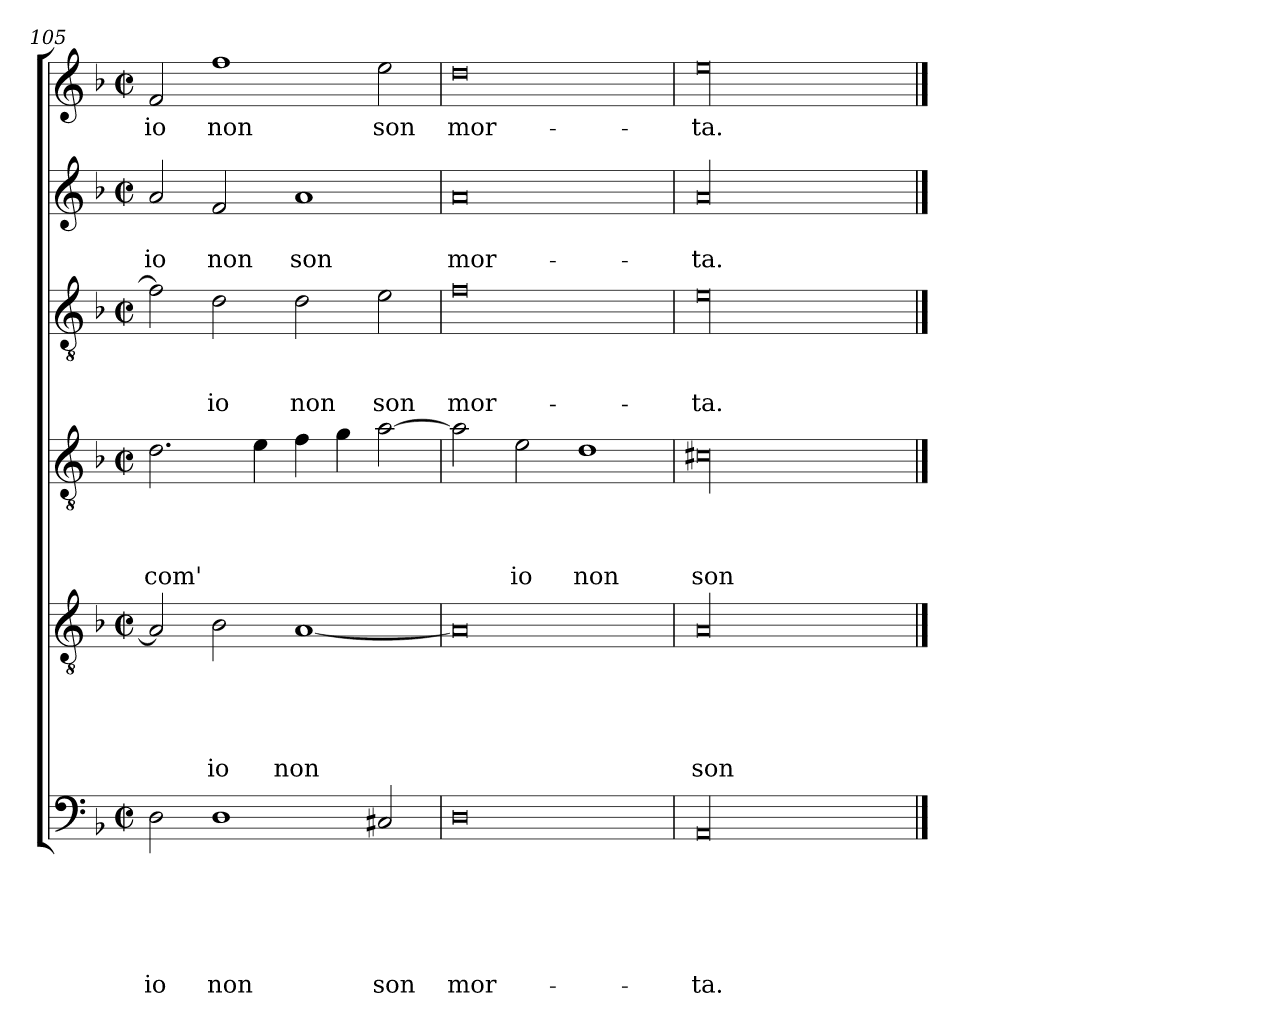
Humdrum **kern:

**kern	**text	**text	**text	**text	**text	**text	**kern	**text	**text	**text	**text	**text	**kern	**text	**text	**text	**text	**kern	**text	**text	**text	**kern	**text	**text	**kern	**text
*part6	*part6	*part6	*part6	*part6	*part6	*part6	*part5	*part5	*part5	*part5	*part5	*part5	*part4	*part4	*part4	*part4	*part4	*part3	*part3	*part3	*part3	*part2	*part2	*part2	*part1	*part1
*staff6	*staff6	*staff6	*staff6	*staff6	*staff6	*staff6	*staff5	*staff5	*staff5	*staff5	*staff5	*staff5	*staff4	*staff4	*staff4	*staff4	*staff4	*staff3	*staff3	*staff3	*staff3	*staff2	*staff2	*staff2	*staff1	*staff1
*clefF4	*	*	*	*	*	*	*clefGv2	*	*	*	*	*	*clefGv2	*	*	*	*	*clefGv2	*	*	*	*clefG2	*	*	*clefG2	*
*k[b-]	*	*	*	*	*	*	*k[b-]	*	*	*	*	*	*k[b-]	*	*	*	*	*k[b-]	*	*	*	*k[b-]	*	*	*k[b-]	*
*F:	*	*	*	*	*	*	*F:	*	*	*	*	*	*F:	*	*	*	*	*F:	*	*	*	*F:	*	*	*F:	*
*M2/2	*	*	*	*	*	*	*M2/2	*	*	*	*	*	*M2/2	*	*	*	*	*M2/2	*	*	*	*M2/2	*	*	*M2/2	*
*met(c|)	*	*	*	*	*	*	*met(c|)	*	*	*	*	*	*met(c|)	*	*	*	*	*met(c|)	*	*	*	*met(c|)	*	*	*met(c|)	*
=105	=105	=105	=105	=105	=105	=105	=105	=105	=105	=105	=105	=105	=105	=105	=105	=105	=105	=105	=105	=105	=105	=105	=105	=105	=105	=105
!	!	!	!	!	!	!LO:LY:b	!	!	!	!	!	!	!	!	!	!	!LO:LY:b	!	!	!	!	!	!	!LO:LY:b	!	!LO:LY:b
2D\	.	.	.	.	.	io	2A/]	.	.	.	.	.	2.d\	.	.	.	com'	2f\]	.	.	.	2a/	.	io	2f/	io
!	!	!	!	!	!	!LO:LY:b	!	!	!	!	!	!LO:LY:b	!	!	!	!	!	!	!	!	!LO:LY:b	!	!	!LO:LY:b	!	!LO:LY:b
1D	.	.	.	.	.	non	2B-\	.	.	.	.	io	.	.	.	.	.	2d\	.	.	io	2f/	.	non	1ff	non
.	.	.	.	.	.	.	.	.	.	.	.	.	4e\	.	.	.	.	.	.	.	.	.	.	.	.	.
!	!	!	!	!	!	!	!	!	!	!	!	!LO:LY:b	!	!	!	!	!	!	!	!	!LO:LY:b	!	!	!LO:LY:b	!	!
.	.	.	.	.	.	.	[<1A	.	.	.	.	non	4f\	.	.	.	.	2d\	.	.	non	1a	.	son	.	.
.	.	.	.	.	.	.	.	.	.	.	.	.	4g\	.	.	.	.	.	.	.	.	.	.	.	.	.
!	!	!	!	!	!	!LO:LY:b	!	!	!	!	!	!	!	!	!	!	!	!	!	!	!LO:LY:b	!	!	!	!	!LO:LY:b
2C#X/	.	.	.	.	.	son	.	.	.	.	.	.	[>2a\	.	.	.	.	2e\	.	.	son	.	.	.	2ee\	son
=106	=106	=106	=106	=106	=106	=106	=106	=106	=106	=106	=106	=106	=106	=106	=106	=106	=106	=106	=106	=106	=106	=106	=106	=106	=106	=106
!	!	!	!	!	!	!LO:LY:b	!	!	!	!	!	!	!	!	!	!	!	!	!	!	!LO:LY:b	!	!	!LO:LY:b	!	!LO:LY:b
0D	.	.	.	.	.	mor-	0A]	.	.	.	.	.	2a\]	.	.	.	.	0f	.	.	mor-	0a	.	mor-	0dd	mor-
!	!	!	!	!	!	!	!	!	!	!	!	!	!	!	!	!	!LO:LY:b	!	!	!	!	!	!	!	!	!
.	.	.	.	.	.	.	.	.	.	.	.	.	2e\	.	.	.	io	.	.	.	.	.	.	.	.	.
!	!	!	!	!	!	!	!	!	!	!	!	!	!	!	!	!	!LO:LY:b	!	!	!	!	!	!	!	!	!
.	.	.	.	.	.	.	.	.	.	.	.	.	1d	.	.	.	non	.	.	.	.	.	.	.	.	.
=107	=107	=107	=107	=107	=107	=107	=107	=107	=107	=107	=107	=107	=107	=107	=107	=107	=107	=107	=107	=107	=107	=107	=107	=107	=107	=107
!	!	!	!	!	!	!LO:LY:b	!	!	!	!	!	!LO:LY:b	!	!	!	!	!LO:LY:b	!	!	!	!LO:LY:b	!	!	!LO:LY:b	!	!LO:LY:b
00AA	.	.	.	.	.	-ta.	00A	.	.	.	.	son	00c#X	.	.	.	son	00e	.	.	-ta.	00a	.	-ta.	00ee	-ta.
==	==	==	==	==	==	==	==	==	==	==	==	==	==	==	==	==	==	==	==	==	==	==	==	==	==	==
*-	*-	*-	*-	*-	*-	*-	*-	*-	*-	*-	*-	*-	*-	*-	*-	*-	*-	*-	*-	*-	*-	*-	*-	*-	*-	*-
